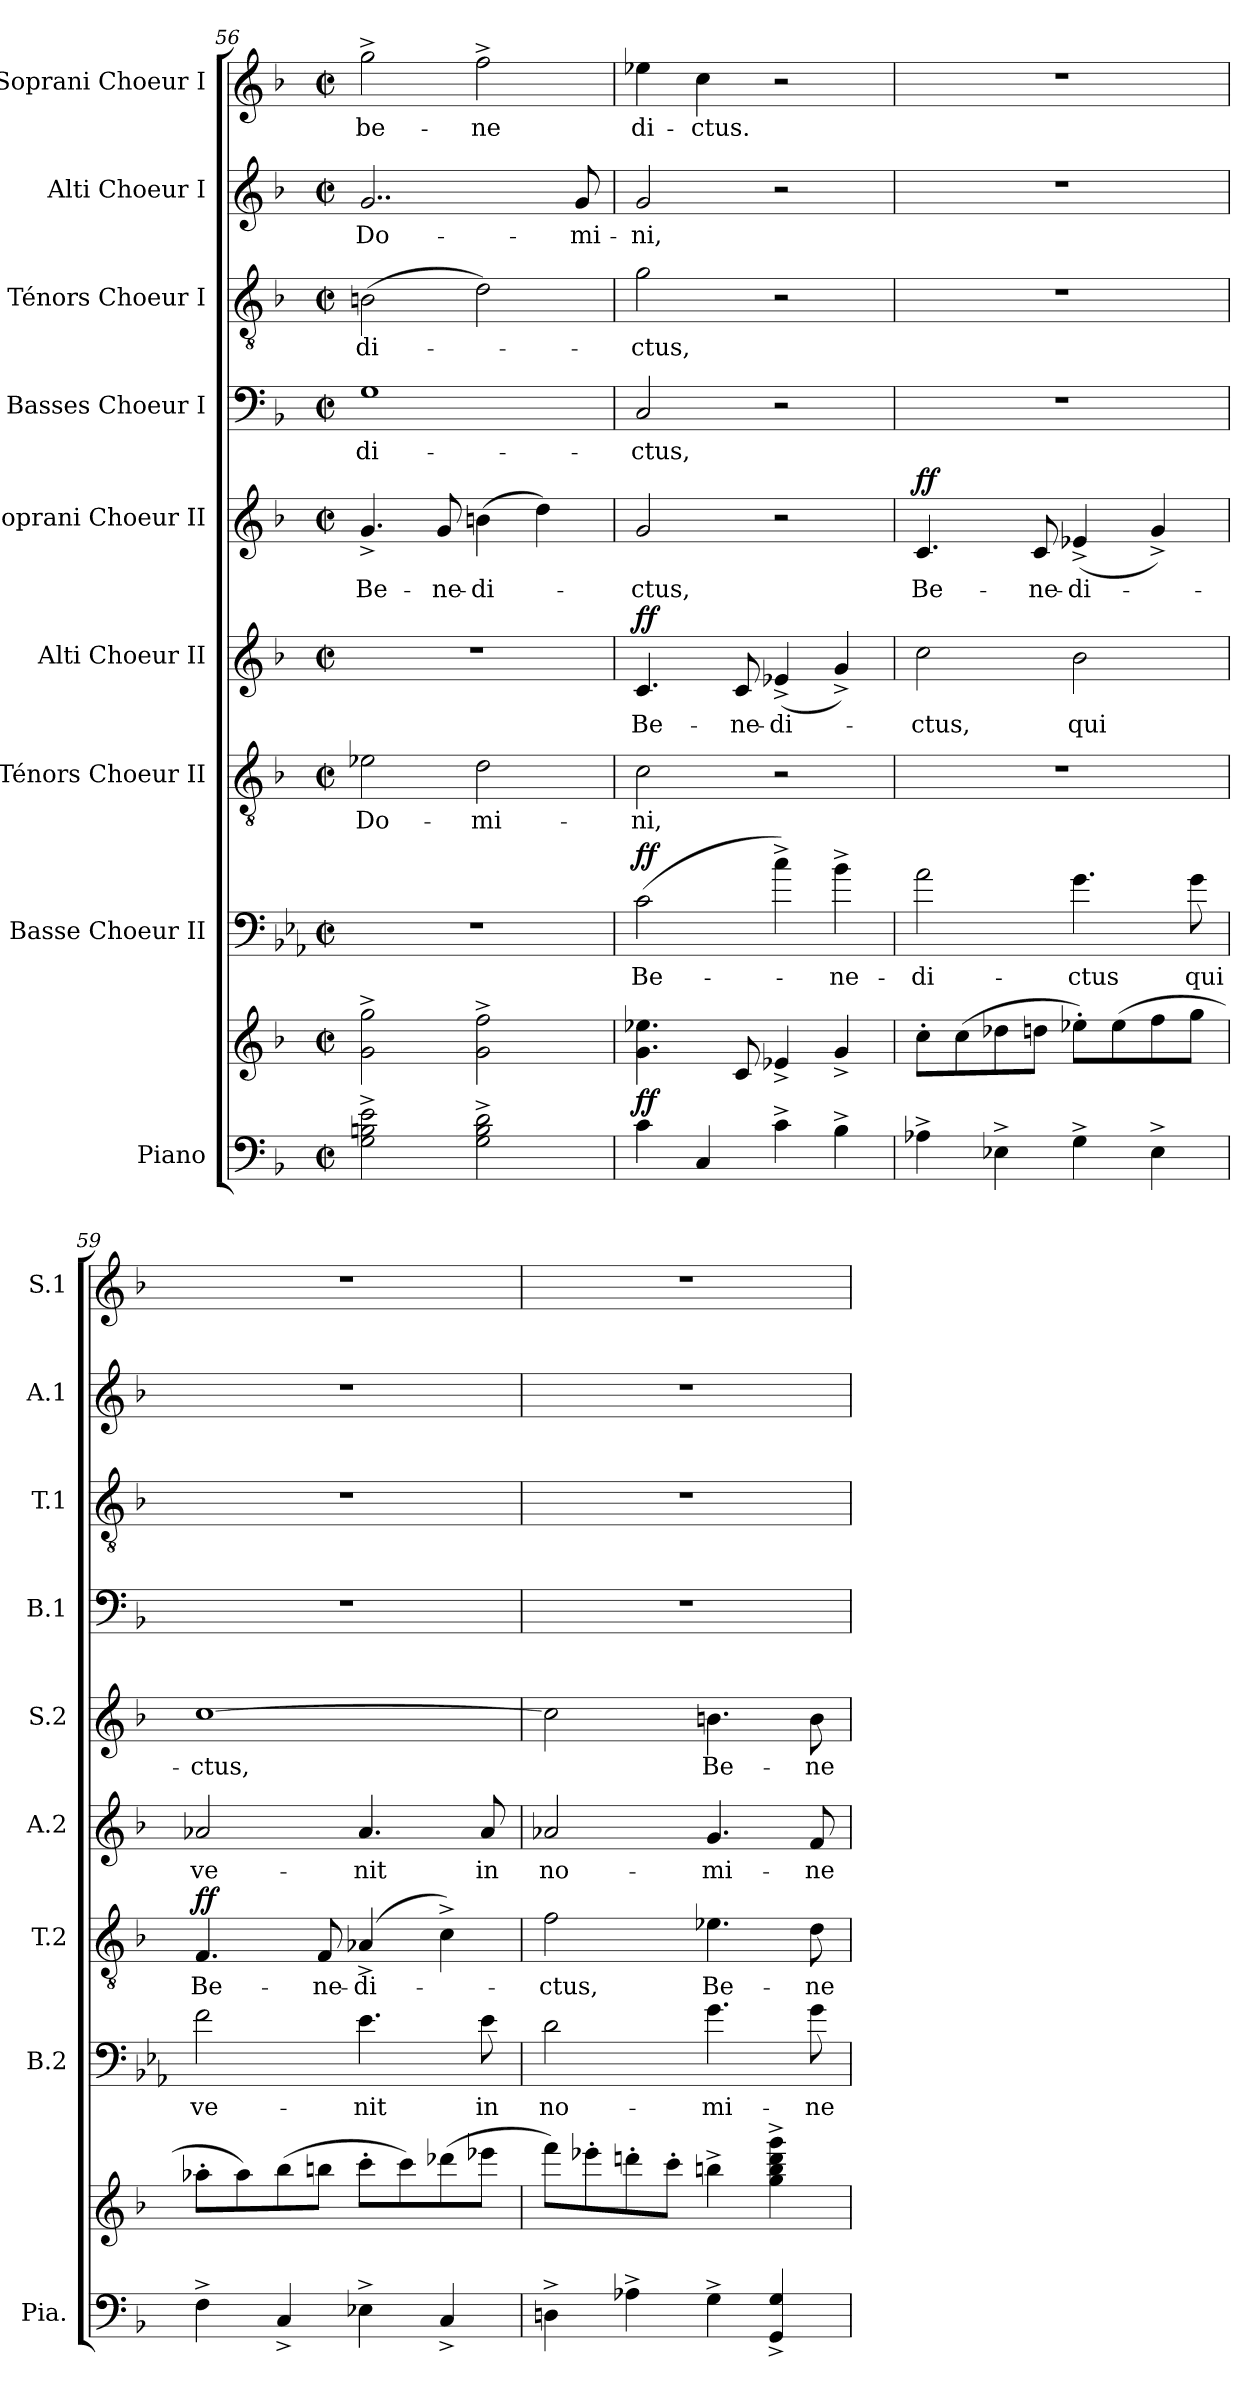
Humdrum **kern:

**kern	**kern	**dynam	**kern	**text	**dynam	**kern	**text	**dynam	**kern	**text	**dynam	**kern	**text	**dynam	**kern	**text	**kern	**text	**kern	**text	**kern	**text
*part9	*part9	*part9	*part8	*part8	*part8	*part7	*part7	*part7	*part6	*part6	*part6	*part5	*part5	*part5	*part4	*part4	*part3	*part3	*part2	*part2	*part1	*part1
*staff10	*staff9	*staff9/10	*staff8	*staff8	*staff8	*staff7	*staff7	*staff7	*staff6	*staff6	*staff6	*staff5	*staff5	*staff5	*staff4	*staff4	*staff3	*staff3	*staff2	*staff2	*staff1	*staff1
*I"Piano	*	*	*I"Basse Choeur II	*	*	*I"Ténors Choeur II	*	*	*I"Alti Choeur II	*	*	*I"Soprani Choeur II	*	*	*I"Basses Choeur I	*	*I"Ténors Choeur I	*	*I"Alti Choeur I	*	*I"Soprani Choeur I	*
*I'Pia.	*	*	*I'B.2	*	*	*I'T.2	*	*	*I'A.2	*	*	*I'S.2	*	*	*I'B.1	*	*I'T.1	*	*I'A.1	*	*I'S.1	*
!!LO:PB:g=z
*clefF4	*clefG2	*	*clefF4	*	*	*clefGv2	*	*	*clefG2	*	*	*clefG2	*	*	*clefF4	*	*clefGv2	*	*clefG2	*	*clefG2	*
*	*	*	*ITrd8c14	*	*	*	*	*	*	*	*	*	*	*	*	*	*	*	*	*	*	*
*k[b-]	*k[b-]	*	*k[b-e-a-]	*	*	*k[b-]	*	*	*k[b-]	*	*	*k[b-]	*	*	*k[b-]	*	*k[b-]	*	*k[b-]	*	*k[b-]	*
*M2/2	*M2/2	*	*M2/2	*	*	*M2/2	*	*	*M2/2	*	*	*M2/2	*	*	*M2/2	*	*M2/2	*	*M2/2	*	*M2/2	*
*met(c|)	*met(c|)	*	*met(c|)	*	*	*met(c|)	*	*	*met(c|)	*	*	*met(c|)	*	*	*met(c|)	*	*met(c|)	*	*met(c|)	*	*met(c|)	*
=56	=56	=56	=56	=56	=56	=56	=56	=56	=56	=56	=56	=56	=56	=56	=56	=56	=56	=56	=56	=56	=56	=56
2G\^ 2Bn\^ 2e\^	2g\^ 2gg\^	.	1r	.	.	2e-X\	Do-	.	1r	.	.	4.g^/	Be-	.	1Gi	-di-	(2Bn\	-di-	2..g/	Do-	2gg^\	be-
.	.	.	.	.	.	.	.	.	.	.	.	8g/	-ne-	.	.	.	.	.	.	.	.	.
2G\^ 2B\^ 2d\^	2g\^ 2ff\^	.	.	.	.	2d\	-mi-	.	.	.	.	(4bn\	-di-	.	.	.	2d\)	.	.	.	2ff^\	-ne
.	.	.	.	.	.	.	.	.	.	.	.	4dd\)	.	.	.	.	.	.	.	.	.	.
.	.	.	.	.	.	.	.	.	.	.	.	.	.	.	.	.	.	.	8g/	-mi-	.	.
=57	=57	=57	=57	=57	=57	=57	=57	=57	=57	=57	=57	=57	=57	=57	=57	=57	=57	=57	=57	=57	=57	=57
!	!	!LO:DY:b	!	!	!LO:DY:a	!	!	!	!	!	!LO:DY:a	!	!	!	!	!	!	!	!	!	!	!
4c\	4.g\ 4.ee-X\	ff	(2Ci\	Be-	ff	2c\	-ni,	.	4.c/	Be-	ff	2g/	-ctus,	.	2Ci/	-ctus,	2g\	-ctus,	2g/	-ni,	4ee-X\	di-
4C/	.	.	.	.	.	.	.	.	.	.	.	.	.	.	.	.	.	.	.	.	4cc\	-ctus.
.	8c/	.	.	.	.	.	.	.	8c/	-ne-	.	.	.	.	.	.	.	.	.	.	.	.
4c^\	4e-X^/	.	4c^i\)	.	.	2r	.	.	(4e-X^/	-di-	.	2r	.	.	2r	.	2r	.	2r	.	2r	.
4B-^\	4g^/	.	4B-^i\	-ne-	.	.	.	.	4g^/)	.	.	.	.	.	.	.	.	.	.	.	.	.
=58	=58	=58	=58	=58	=58	=58	=58	=58	=58	=58	=58	=58	=58	=58	=58	=58	=58	=58	=58	=58	=58	=58
!	!	!	!	!	!	!	!	!	!	!	!	!	!	!LO:DY:a	!	!	!	!	!	!	!	!
4A-X^\	8cc'\L	.	2A-i\	-di-	.	1r	.	.	2cc\	-ctus,	.	4.c/	Be-	ff	1r	.	1r	.	1r	.	1r	.
.	(8cc\	.	.	.	.	.	.	.	.	.	.	.	.	.	.	.	.	.	.	.	.	.
4E-X^\	8dd-X\	.	.	.	.	.	.	.	.	.	.	.	.	.	.	.	.	.	.	.	.	.
.	8ddn\J	.	.	.	.	.	.	.	.	.	.	8c/	-ne-	.	.	.	.	.	.	.	.	.
4G^\	8ee-X'\L)	.	4.Gi\	-ctus	.	.	.	.	2b-\	qui	.	(4e-X^/	-di-	.	.	.	.	.	.	.	.	.
.	(8ee-\	.	.	.	.	.	.	.	.	.	.	.	.	.	.	.	.	.	.	.	.	.
4E-^\	8ff\	.	.	.	.	.	.	.	.	.	.	4g^/)	.	.	.	.	.	.	.	.	.	.
.	8gg\J	.	8Gi\	qui	.	.	.	.	.	.	.	.	.	.	.	.	.	.	.	.	.	.
=59	=59	=59	=59	=59	=59	=59	=59	=59	=59	=59	=59	=59	=59	=59	=59	=59	=59	=59	=59	=59	=59	=59
!	!	!	!	!	!	!	!	!LO:DY:a	!	!	!	!	!	!	!	!	!	!	!	!	!	!
4F^\	8aa-X'\L	.	2Fi\	ve-	.	4.F/	Be-	ff	2a-X/	ve-	.	[1cc	-ctus,	.	1r	.	1r	.	1r	.	1r	.
.	8aa-\)	.	.	.	.	.	.	.	.	.	.	.	.	.	.	.	.	.	.	.	.	.
4C^/	(8bb-\	.	.	.	.	.	.	.	.	.	.	.	.	.	.	.	.	.	.	.	.	.
.	8bbn\J	.	.	.	.	8F/	-ne-	.	.	.	.	.	.	.	.	.	.	.	.	.	.	.
4E-X^\	8ccc'\L	.	4.E-i\	-nit	.	(4A-X^/	-di-	.	4.a-/	-nit	.	.	.	.	.	.	.	.	.	.	.	.
.	8ccc\)	.	.	.	.	.	.	.	.	.	.	.	.	.	.	.	.	.	.	.	.	.
4C^/	(8ddd-X\	.	.	.	.	4c^\)	.	.	.	.	.	.	.	.	.	.	.	.	.	.	.	.
.	8eee-X\J	.	8E-i\	in	.	.	.	.	8a-/	in	.	.	.	.	.	.	.	.	.	.	.	.
=60	=60	=60	=60	=60	=60	=60	=60	=60	=60	=60	=60	=60	=60	=60	=60	=60	=60	=60	=60	=60	=60	=60
4Dn^\	8fff\L)	.	2Di\	no-	.	2f\	-ctus,	.	2a-X/	no-	.	2cc\]	.	.	1r	.	1r	.	1r	.	1r	.
.	8eee-X'\	.	.	.	.	.	.	.	.	.	.	.	.	.	.	.	.	.	.	.	.	.
4A-X^\	8dddn'\	.	.	.	.	.	.	.	.	.	.	.	.	.	.	.	.	.	.	.	.	.
.	8ccc'\J	.	.	.	.	.	.	.	.	.	.	.	.	.	.	.	.	.	.	.	.	.
4G^\	4bbn^\	.	4.Gi\	-mi-	.	4.e-X\	Be-	.	4.g/	-mi-	.	4.bn\	Be-	.	.	.	.	.	.	.	.	.
4GG/^ 4G/^	4gg\^ 4bb\^ 4ddd\^ 4ggg\^	.	.	.	.	.	.	.	.	.	.	.	.	.	.	.	.	.	.	.	.	.
.	.	.	8Gi\	-ne	.	8d\	-ne-	.	8f/	-ne	.	8b\	-ne-	.	.	.	.	.	.	.	.	.
=	=	=	=	=	=	=	=	=	=	=	=	=	=	=	=	=	=	=	=	=	=	=
*-	*-	*-	*-	*-	*-	*-	*-	*-	*-	*-	*-	*-	*-	*-	*-	*-	*-	*-	*-	*-	*-	*-
